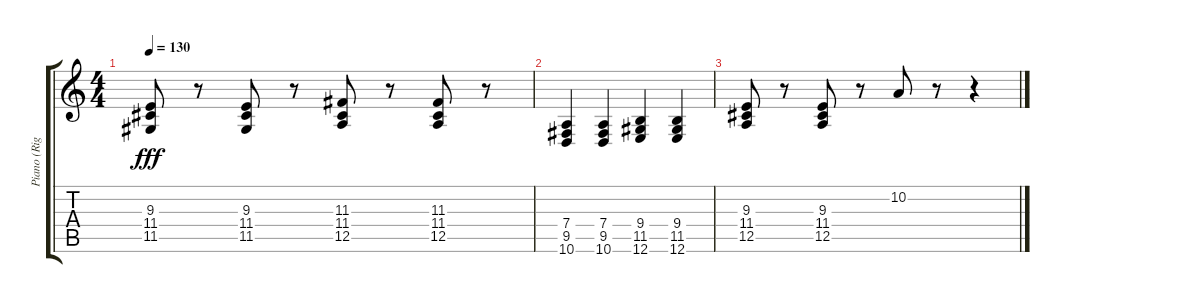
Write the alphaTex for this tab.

\track ("Piano (Right Hand)" "Piano (Rig") {instrument acousticgrandpiano}
\staff {score tabs}
\tuning (E4 B3 G3 D3 A2 E2) {hide}
\ts (4 4)
\tempo 130
\clef g2
\ks c
(9.3 11.4 11.5).8{dy fff} r.8 (9.3 11.4 11.5).8 r.8 (11.3 11.4 12.5).8 r.8 (11.3 11.4 12.5).8 r.8 |
(7.4 9.5 10.6).4 (7.4 9.5 10.6).4 (9.4 11.5 12.6).4 (9.4 11.5 12.6).4 |
(9.3 11.4 12.5).8 r.8 (9.3 11.4 12.5).8 r.8 10.2.8 r.8 r.4
